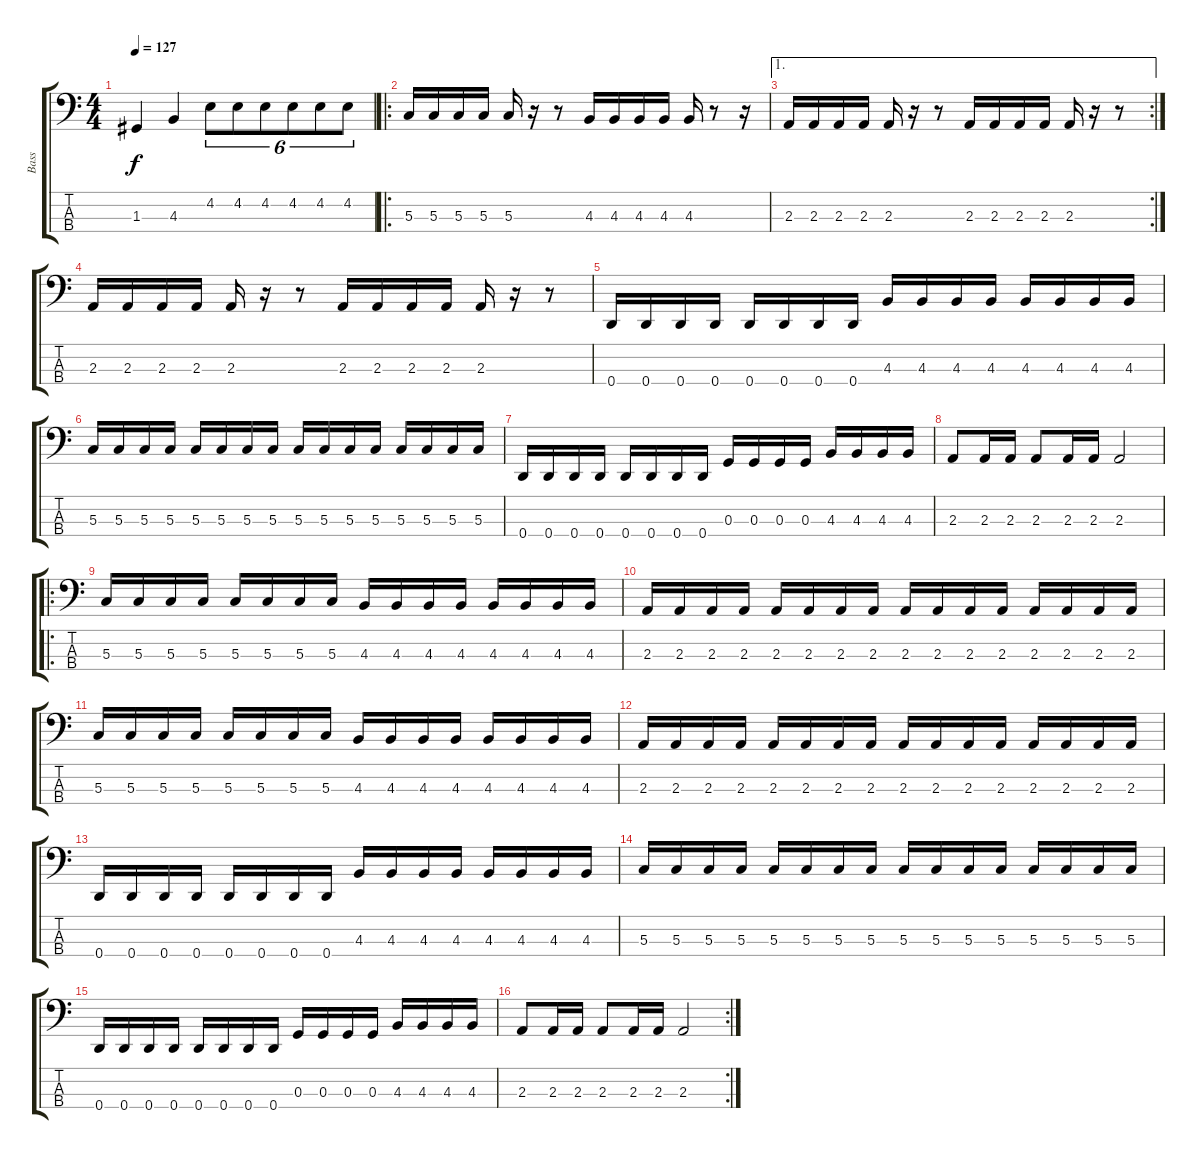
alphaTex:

\track ("Bass" "Bass") {instrument electricbasspick}
\staff {score tabs}
\tuning (F2 C2 G1 D1) {hide}
\ts (4 4)
\tempo 127
\clef f4
\ks c
1.3.4{dy f} 4.3.4 4.2.8{tu (6 4)} 4.2.8{tu (6 4)} 4.2.8{tu (6 4)} 4.2.8{tu (6 4)} 4.2.8{tu (6 4)} 4.2.8{tu (6 4)} |
\ro
5.3.16 5.3.16 5.3.16 5.3.16 5.3.16 r.16 r.8 4.3.16 4.3.16 4.3.16 4.3.16 4.3.16 r.8 r.16 |
\ae 1
\rc 2
2.3.16 2.3.16 2.3.16 2.3.16 2.3.16 r.16 r.8 2.3.16 2.3.16 2.3.16 2.3.16 2.3.16 r.16 r.8 |
2.3.16 2.3.16 2.3.16 2.3.16 2.3.16 r.16 r.8 2.3.16 2.3.16 2.3.16 2.3.16 2.3.16 r.16 r.8 |
0.4.16 0.4.16 0.4.16 0.4.16 0.4.16 0.4.16 0.4.16 0.4.16 4.3.16 4.3.16 4.3.16 4.3.16 4.3.16 4.3.16 4.3.16 4.3.16 |
5.3.16 5.3.16 5.3.16 5.3.16 5.3.16 5.3.16 5.3.16 5.3.16 5.3.16 5.3.16 5.3.16 5.3.16 5.3.16 5.3.16 5.3.16 5.3.16 |
0.4.16 0.4.16 0.4.16 0.4.16 0.4.16 0.4.16 0.4.16 0.4.16 0.3.16 0.3.16 0.3.16 0.3.16 4.3.16 4.3.16 4.3.16 4.3.16 |
2.3.8 2.3.16 2.3.16 2.3.8 2.3.16 2.3.16 2.3.2 |
\ro
5.3.16 5.3.16 5.3.16 5.3.16 5.3.16 5.3.16 5.3.16 5.3.16 4.3.16 4.3.16 4.3.16 4.3.16 4.3.16 4.3.16 4.3.16 4.3.16 |
2.3.16 2.3.16 2.3.16 2.3.16 2.3.16 2.3.16 2.3.16 2.3.16 2.3.16 2.3.16 2.3.16 2.3.16 2.3.16 2.3.16 2.3.16 2.3.16 |
5.3.16 5.3.16 5.3.16 5.3.16 5.3.16 5.3.16 5.3.16 5.3.16 4.3.16 4.3.16 4.3.16 4.3.16 4.3.16 4.3.16 4.3.16 4.3.16 |
2.3.16 2.3.16 2.3.16 2.3.16 2.3.16 2.3.16 2.3.16 2.3.16 2.3.16 2.3.16 2.3.16 2.3.16 2.3.16 2.3.16 2.3.16 2.3.16 |
0.4.16 0.4.16 0.4.16 0.4.16 0.4.16 0.4.16 0.4.16 0.4.16 4.3.16 4.3.16 4.3.16 4.3.16 4.3.16 4.3.16 4.3.16 4.3.16 |
5.3.16 5.3.16 5.3.16 5.3.16 5.3.16 5.3.16 5.3.16 5.3.16 5.3.16 5.3.16 5.3.16 5.3.16 5.3.16 5.3.16 5.3.16 5.3.16 |
0.4.16 0.4.16 0.4.16 0.4.16 0.4.16 0.4.16 0.4.16 0.4.16 0.3.16 0.3.16 0.3.16 0.3.16 4.3.16 4.3.16 4.3.16 4.3.16 |
\rc 2
2.3.8 2.3.16 2.3.16 2.3.8 2.3.16 2.3.16 2.3.2
